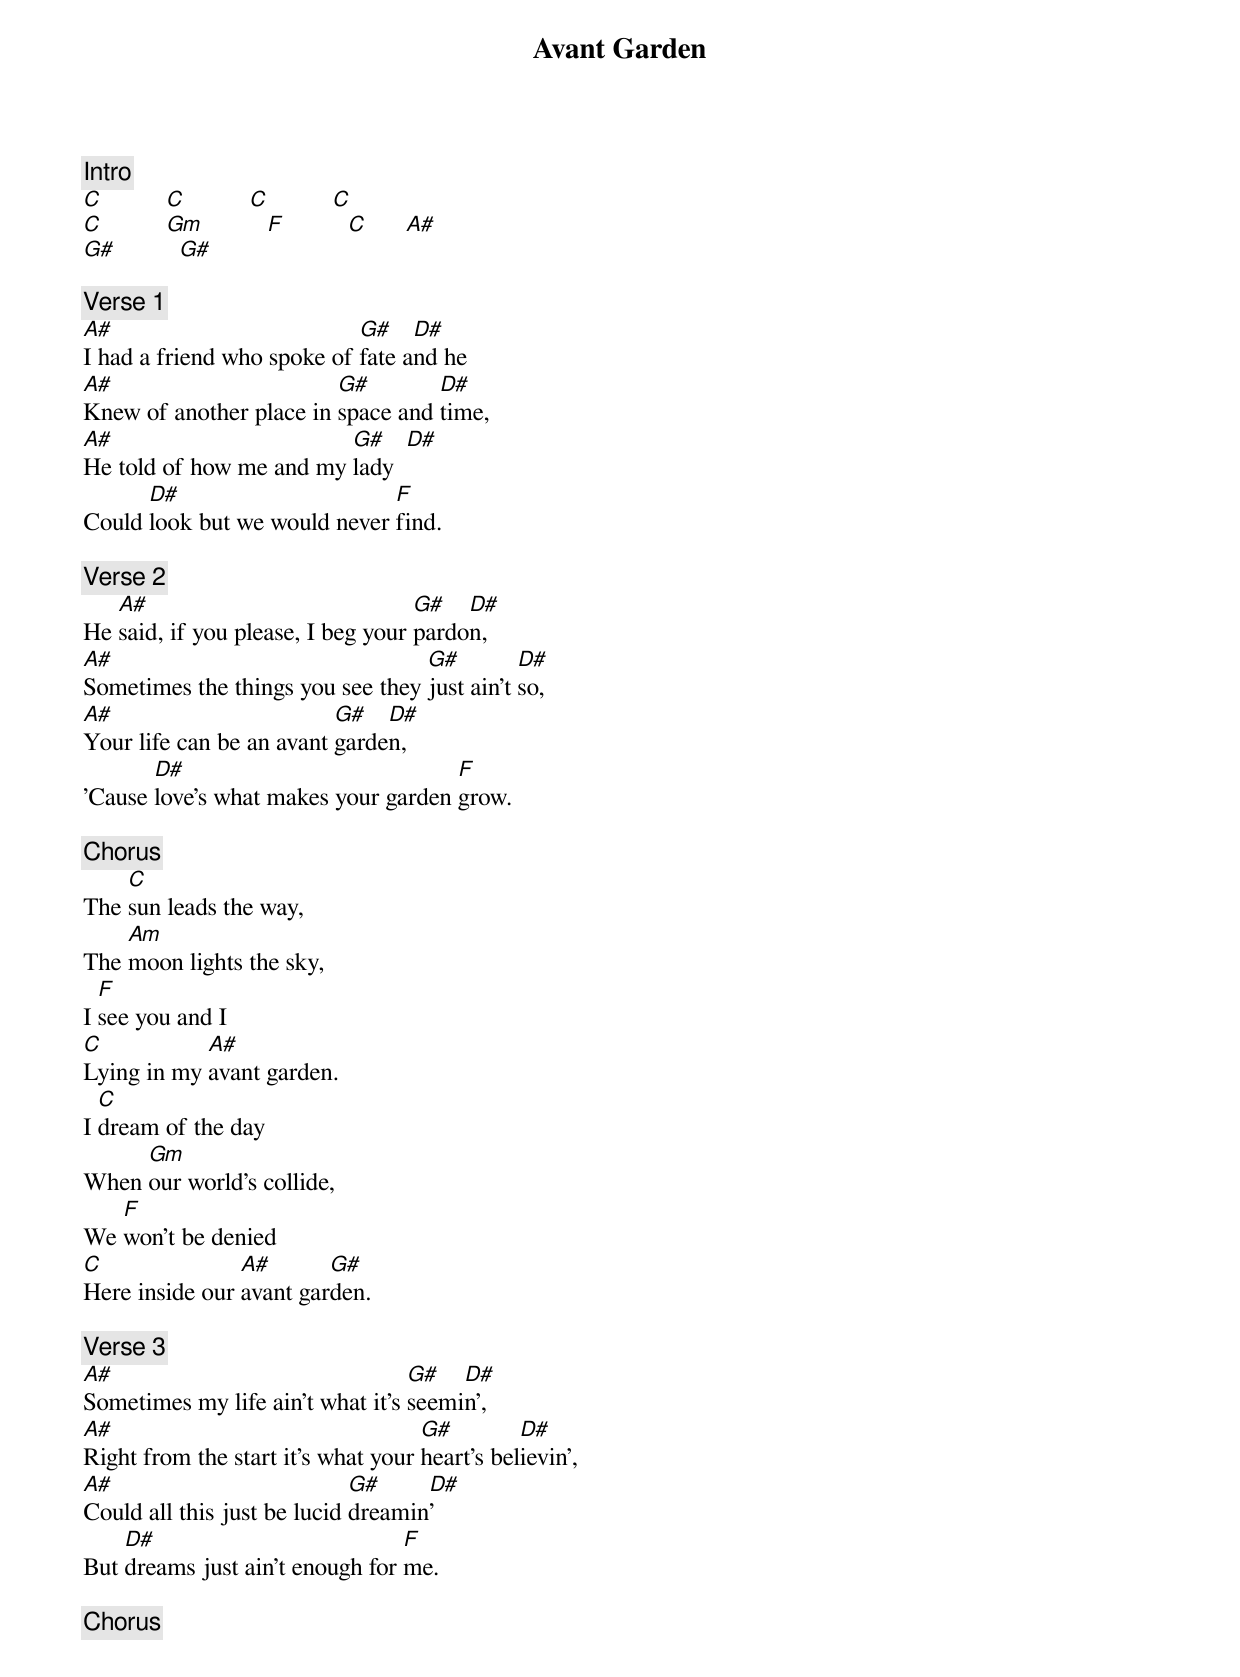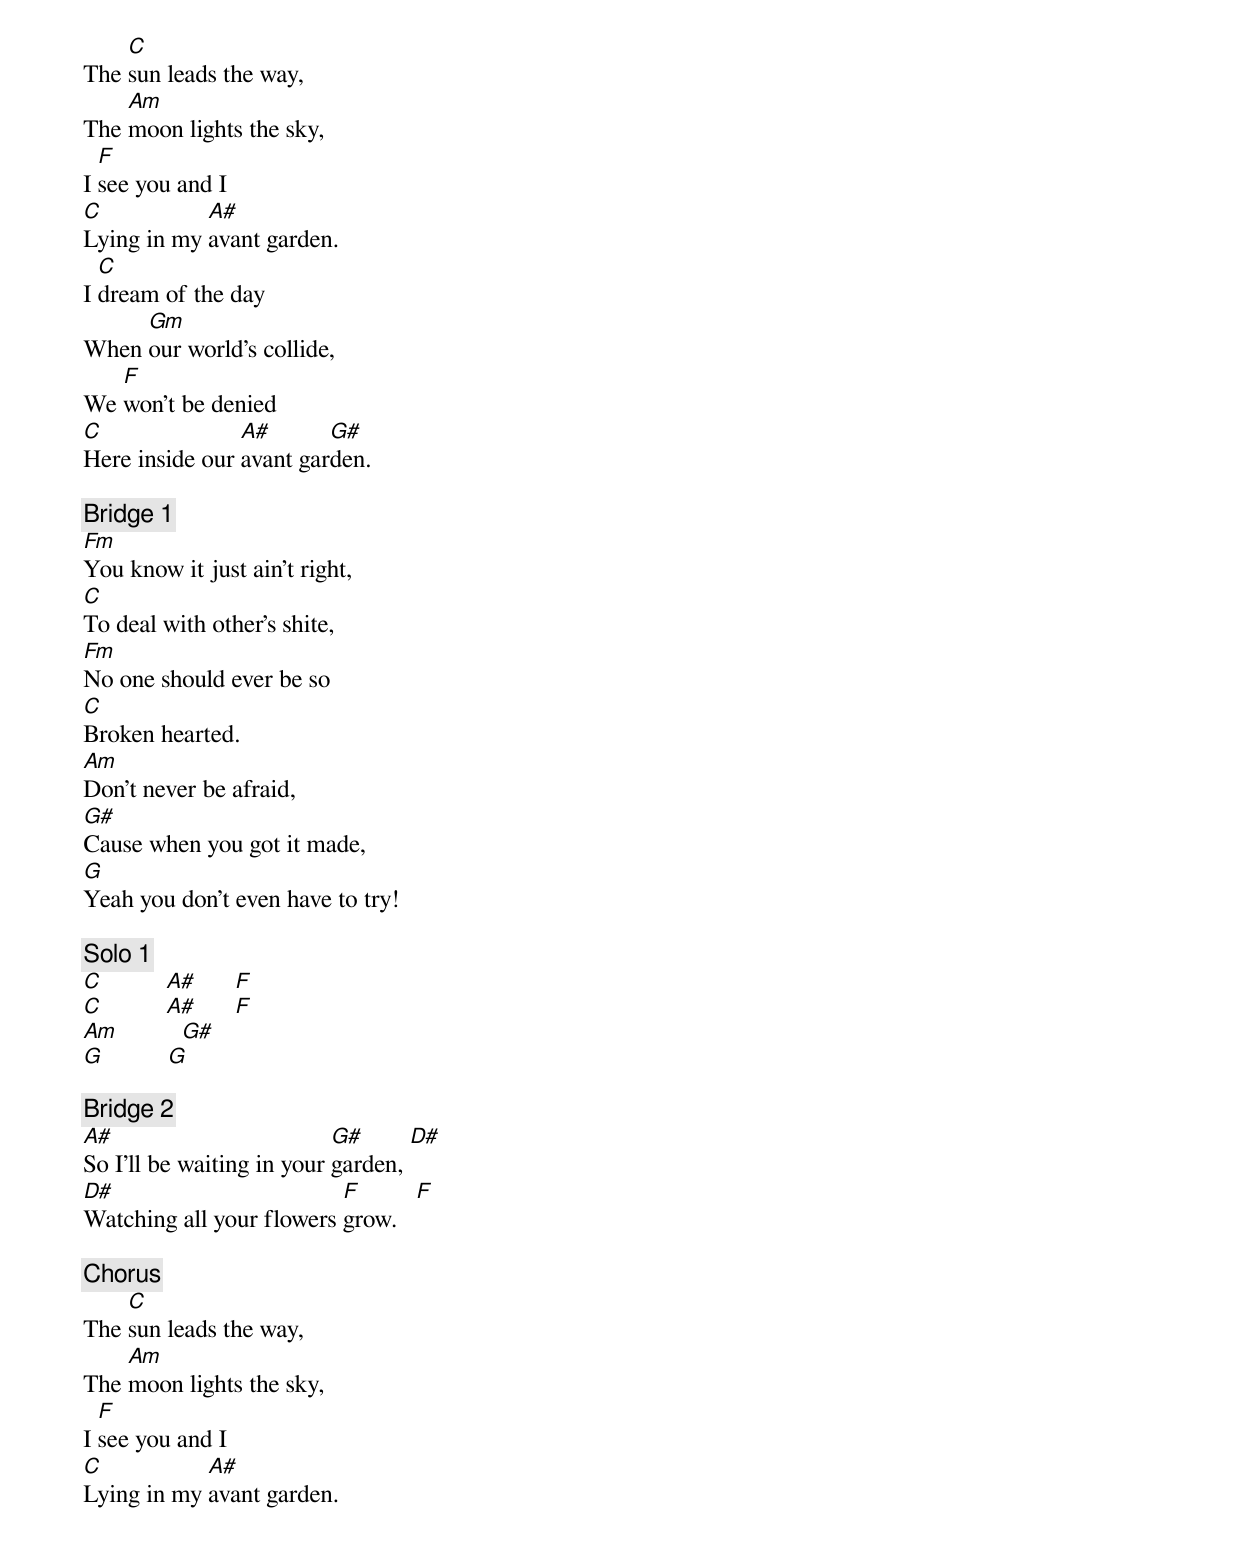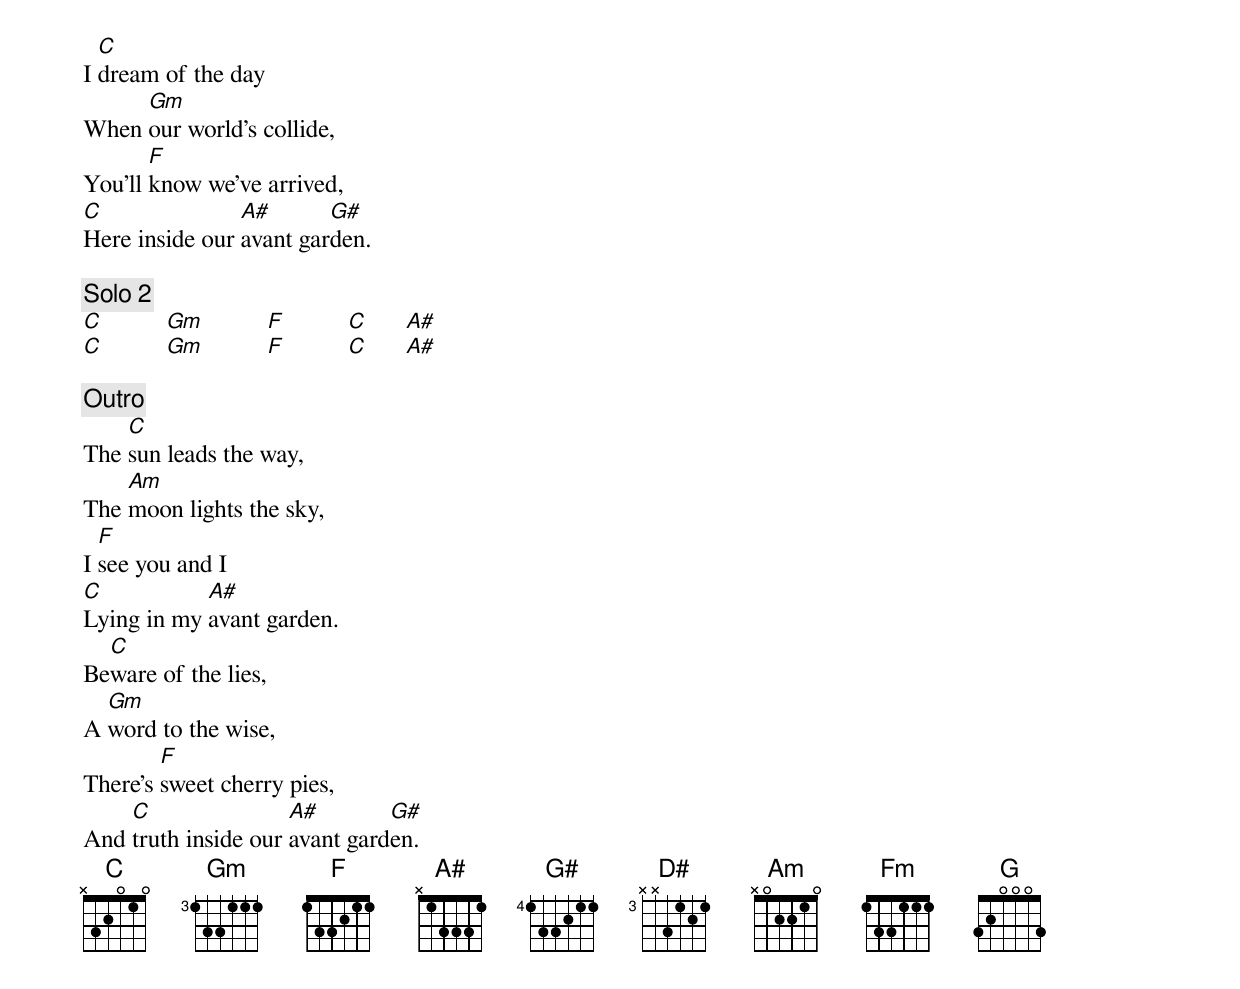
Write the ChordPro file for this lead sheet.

{title: Avant Garden}
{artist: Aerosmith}
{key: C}
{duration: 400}
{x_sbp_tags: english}

{c: Intro}
[C]          [C]          [C]          [C]
[C]          [Gm]          [F]          [C]      [A#]
[G#]          [G#]

{c: Verse 1}
[A#]I had a friend who spoke of [G#]fate a[D#]nd he
[A#]Knew of another place in [G#]space and [D#]time,
[A#]He told of how me and my [G#]lady  [D#]
Could [D#]look but we would never [F]find.

{c: Verse 2}
He [A#]said, if you please, I beg your [G#]pardo[D#]n,
[A#]Sometimes the things you see they [G#]just ain't [D#]so,
[A#]Your life can be an avant [G#]garde[D#]n,
'Cause [D#]love's what makes your garden [F]grow.

{c: Chorus}
The [C]sun leads the way,
The [Am]moon lights the sky,
I [F]see you and I
[C]Lying in my [A#]avant garden.
I [C]dream of the day
When [Gm]our world's collide,
We [F]won't be denied
[C]Here inside our [A#]avant gar[G#]den.

{c: Verse 3}
[A#]Sometimes my life ain't what it's [G#]seemi[D#]n',
[A#]Right from the start it's what your [G#]heart's bel[D#]ievin',
[A#]Could all this just be lucid [G#]dreamin[D#]'
But [D#]dreams just ain't enough for [F]me.

{c: Chorus}
The [C]sun leads the way,
The [Am]moon lights the sky,
I [F]see you and I
[C]Lying in my [A#]avant garden.
I [C]dream of the day
When [Gm]our world's collide,
We [F]won't be denied
[C]Here inside our [A#]avant gar[G#]den.

{c: Bridge 1}
[Fm]You know it just ain't right,
[C]To deal with other's shite,
[Fm]No one should ever be so
[C]Broken hearted.
[Am]Don't never be afraid,
[G#]Cause when you got it made,
[G]Yeah you don't even have to try!

{c: Solo 1}
[C]          [A#]      [F]
[C]          [A#]      [F]
[Am]          [G#]
[G]          [G]

{c: Bridge 2}
[A#]So I'll be waiting in your [G#]garden, [D#]
[D#]Watching all your flowers [F]grow.   [F]

{c: Chorus}
The [C]sun leads the way,
The [Am]moon lights the sky,
I [F]see you and I
[C]Lying in my [A#]avant garden.
I [C]dream of the day
When [Gm]our world's collide,
You'll [F]know we've arrived,
[C]Here inside our [A#]avant gar[G#]den.

{c: Solo 2}
[C]          [Gm]          [F]          [C]      [A#]
[C]          [Gm]          [F]          [C]      [A#]

{c: Outro}
The [C]sun leads the way,
The [Am]moon lights the sky,
I [F]see you and I
[C]Lying in my [A#]avant garden.
Be[C]ware of the lies,
A [Gm]word to the wise,
There's [F]sweet cherry pies,
And [C]truth inside our [A#]avant gard[G#]en.
